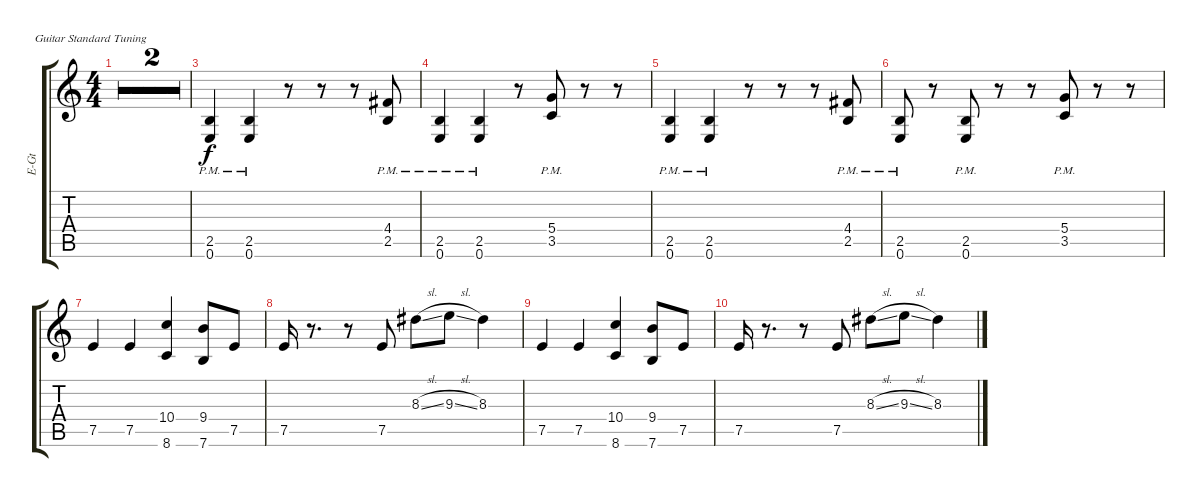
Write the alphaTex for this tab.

\defaultSystemsLayout 4
\bracketExtendMode groupsimilarinstruments
\multiTrackTrackNamePolicy hidden
\otherSystemsTrackNameOrientation horizontal
\track ("Varible" "E-Gt") {mute multiBarRest instrument distortionguitar}
\staff {score tabs}
\tuning (E4 B3 G3 D3 A2 E2)
\ts (4 4)
\tempo 80
\clef g2
\ks c
|
|
(0.6{pm} 2.5{pm}).4 (0.6{pm} 2.5{pm}).4 r.8 r.8 r.8 (2.5{pm} 4.4{pm}).8 |
(0.6{pm} 2.5{pm}).4 (0.6{pm} 2.5{pm}).4 r.8 (3.5{pm} 5.4{pm}).8 r.8 r.8 |
(0.6{pm} 2.5{pm}).4 (0.6{pm} 2.5{pm}).4 r.8 r.8 r.8 (2.5{pm} 4.4{pm}).8 |
(0.6{pm} 2.5{pm}).8 r.8 (0.6{pm} 2.5{pm}).8 r.8 r.8 (3.5{pm} 5.4{pm}).8 r.8 r.8 |
7.5.4 7.5.4 (8.6 10.4).4 (7.6 9.4).8 7.5.8 |
7.5.16 r.8{d} r.8 7.5.8 8.3{sl}.8 9.3{sl}.8 8.3.4 |
7.5.4 7.5.4 (8.6 10.4).4 (7.6 9.4).8 7.5.8 |
7.5.16 r.8{d} r.8 7.5.8 8.3{sl}.8 9.3{sl}.8 8.3.4
